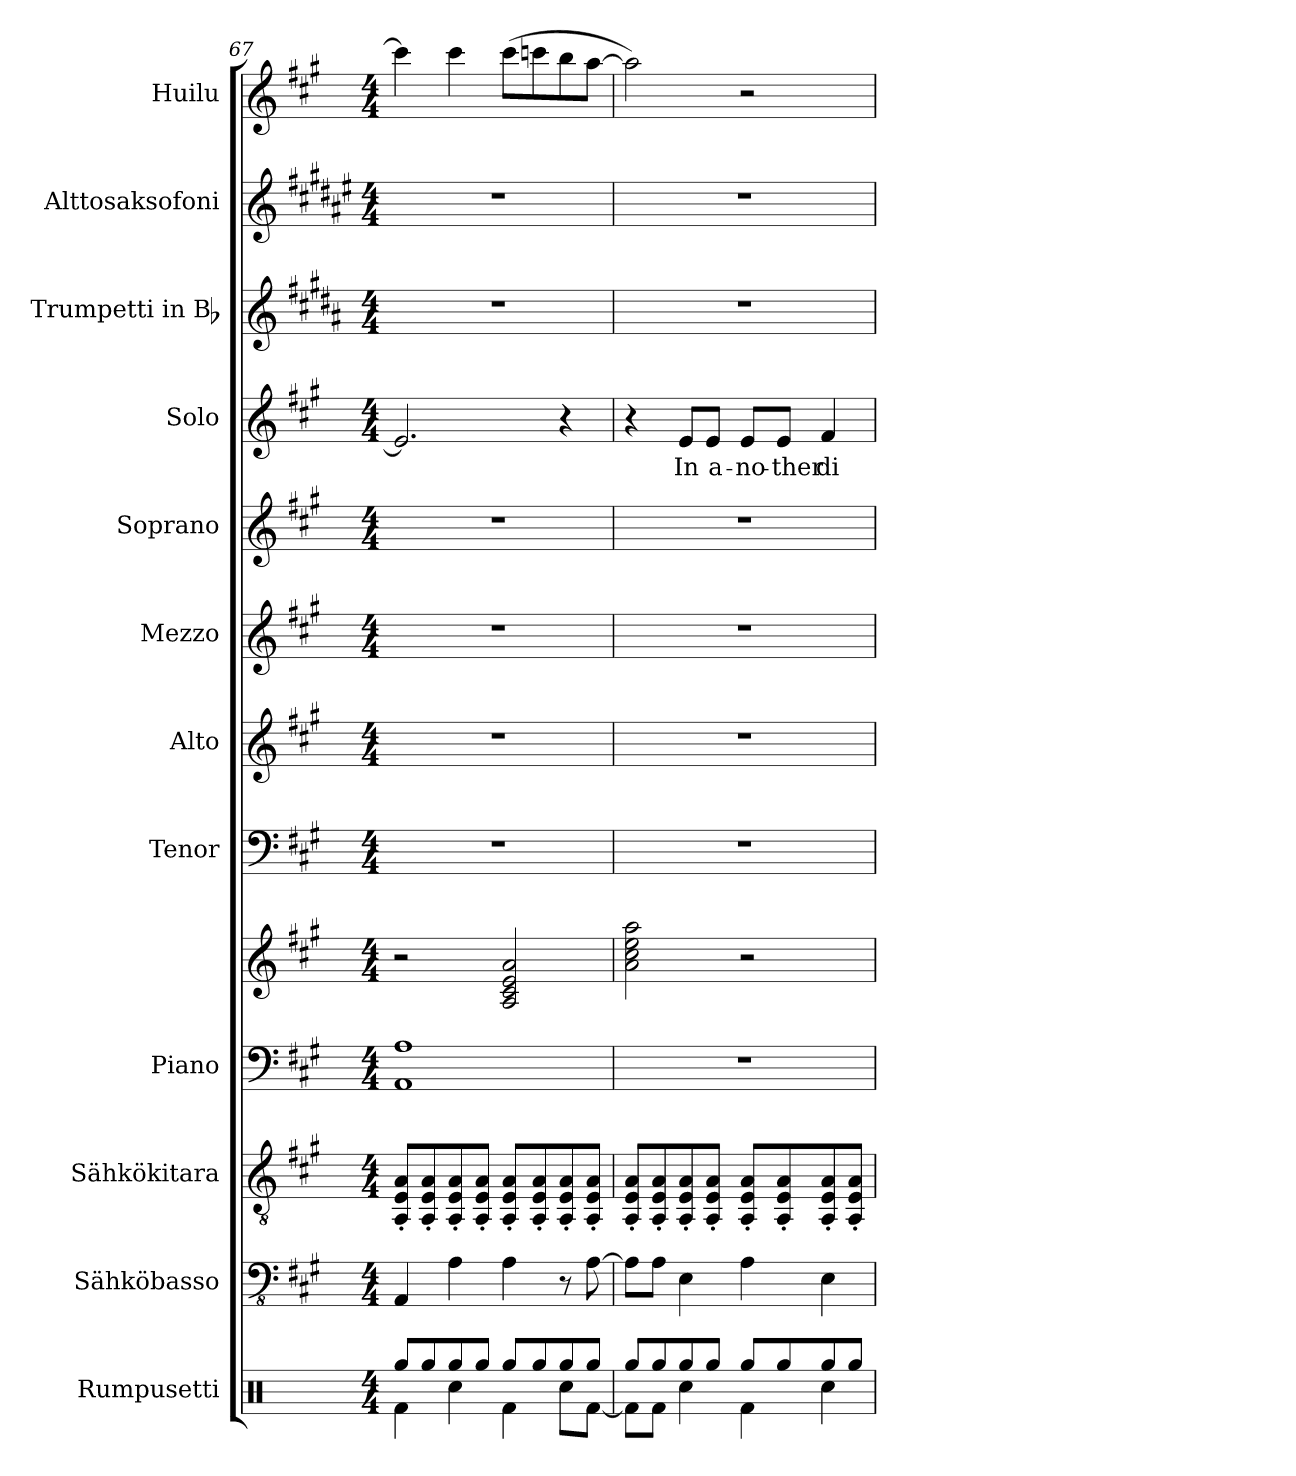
**kern	**kern	**kern	**kern	**kern	**kern	**kern	**kern	**kern	**kern	**text	**kern	**kern	**kern
*part12	*part11	*part10	*part9	*part9	*part8	*part7	*part6	*part5	*part4	*part4	*part3	*part2	*part1
*staff13	*staff12	*staff11	*staff10	*staff9	*staff8	*staff7	*staff6	*staff5	*staff4	*staff4	*staff3	*staff2	*staff1
*I"Rumpusetti	*I"Sähköbasso	*I"Sähkökitara	*I"Piano	*	*I"Tenor	*I"Alto	*I"Mezzo	*I"Soprano	*I"Solo	*	*I"Trumpetti in Bb	*I"Alttosaksofoni	*I"Huilu
*I'R. setti	*	*	*I'Pno.	*	*I'T.	*I'A.	*I'M.	*I'S.	*I'Solo	*	*I'Tpt. in Bb	*	*I'H.
!!LO:LB:g=z
*clefX	*clefFv4	*clefGv2	*clefF4	*clefG2	*clefF4	*clefG2	*clefG2	*clefG2	*clefG2	*	*clefG2	*clefG2	*clefG2
*	*	*	*	*	*	*	*	*	*	*	*ITrd1c2	*ITrd5c9	*
*k[]	*k[f#c#g#]	*k[f#c#g#]	*k[f#c#g#]	*k[f#c#g#]	*k[f#c#g#]	*k[f#c#g#]	*k[f#c#g#]	*k[f#c#g#]	*k[f#c#g#]	*	*k[f#c#g#]	*k[f#c#g#]	*k[f#c#g#]
*M4/4	*M4/4	*M4/4	*M4/4	*M4/4	*M4/4	*M4/4	*M4/4	*M4/4	*M4/4	*	*M4/4	*M4/4	*M4/4
=67	=67	=67	=67	=67	=67	=67	=67	=67	=67	=67	=67	=67	=67
*^	*	*	*	*	*	*	*	*	*	*	*	*	*
8Rgg/L	4Rf\	4AAA/	8AA/' 8E/' 8A/'L	1AA 1A	2r	1r	1r	1r	1r	2.e/]	.	1r	1r	4ccc#\]
8Rgg/	.	.	8AA/' 8E/' 8A/'	.	.	.	.	.	.	.	.	.	.	.
8Rgg/	4Rcc\	4AA\	8AA/' 8E/' 8A/'	.	.	.	.	.	.	.	.	.	.	4ccc#\
8Rgg/J	.	.	8AA/' 8E/' 8A/'J	.	.	.	.	.	.	.	.	.	.	.
8Rgg/L	4Rf\	4AA\	8AA/' 8E/' 8A/'L	.	2A/ 2c#/ 2e/ 2a/	.	.	.	.	.	.	.	.	(8ccc#\L
8Rgg/	.	.	8AA/' 8E/' 8A/'	.	.	.	.	.	.	.	.	.	.	8cccn\
8Rgg/	8Rcc\L	8r	8AA/' 8E/' 8A/'	.	.	.	.	.	.	4r	.	.	.	8bb\
8Rgg/J	[8Rf\J	[8AA\	8AA/' 8E/' 8A/'J	.	.	.	.	.	.	.	.	.	.	[8aa\J
=68	=68	=68	=68	=68	=68	=68	=68	=68	=68	=68	=68	=68	=68	=68
8Rgg/L	8Rf\L]	8AA\L]	8AA/' 8E/' 8A/'L	1r	2a\ 2cc#\ 2ee\ 2aa\	1r	1r	1r	1r	4r	.	1r	1r	2aa\])
8Rgg/	8Rf\J	8AA\J	8AA/' 8E/' 8A/'	.	.	.	.	.	.	.	.	.	.	.
!	!	!	!	!	!	!	!	!	!	!	!LO:LY:b	!	!	!
8Rgg/	4Rcc\	4EE\	8AA/' 8E/' 8A/'	.	.	.	.	.	.	8e/L	In	.	.	.
!	!	!	!	!	!	!	!	!	!	!	!LO:LY:b	!	!	!
8Rgg/J	.	.	8AA/' 8E/' 8A/'J	.	.	.	.	.	.	8e/J	a-	.	.	.
!	!	!	!	!	!	!	!	!	!	!	!LO:LY:b	!	!	!
8Rgg/L	4Rf\	4AA\	8AA/' 8E/' 8A/'L	.	2r	.	.	.	.	8e/L	-no-	.	.	2r
!	!	!	!	!	!	!	!	!	!	!	!LO:LY:b	!	!	!
8Rgg/	.	.	8AA/' 8E/' 8A/'	.	.	.	.	.	.	8e/J	-ther	.	.	.
!	!	!	!	!	!	!	!	!	!	!	!LO:LY:b	!	!	!
8Rgg/	4Rcc\	4EE\	8AA/' 8E/' 8A/'	.	.	.	.	.	.	4f#/	di-	.	.	.
8Rgg/J	.	.	8AA/' 8E/' 8A/'J	.	.	.	.	.	.	.	.	.	.	.
*v	*v	*	*	*	*	*	*	*	*	*	*	*	*	*
=	=	=	=	=	=	=	=	=	=	=	=	=	=
*-	*-	*-	*-	*-	*-	*-	*-	*-	*-	*-	*-	*-	*-
